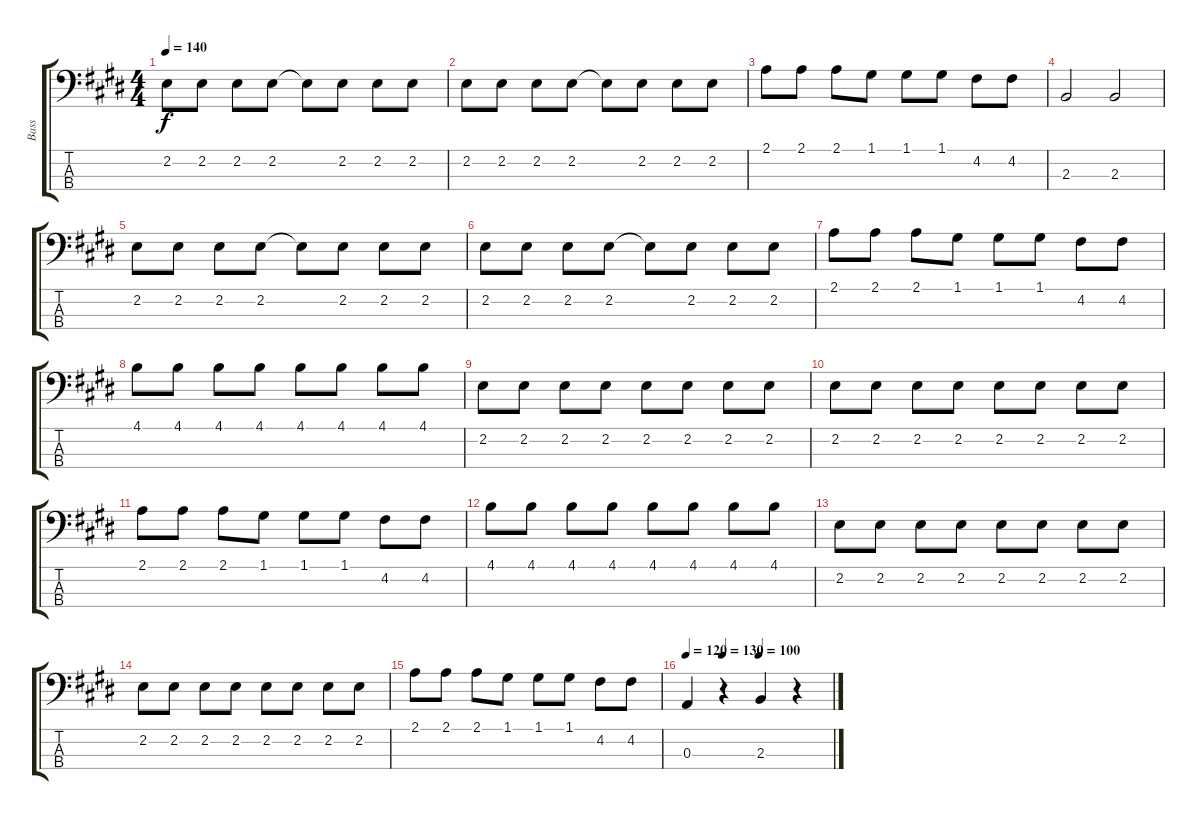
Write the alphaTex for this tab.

\track ("Bass" "Bass") {instrument electricbassfinger}
\staff {score tabs}
\tuning (G2 D2 A1 E1) {hide}
\ts (4 4)
\tempo 140
\clef f4
\ks e
2.2.8{dy f} 2.2.8 2.2.8 2.2.8 2.2{t}.8 2.2.8 2.2.8 2.2.8 |
2.2.8 2.2.8 2.2.8 2.2.8 2.2{t}.8 2.2.8 2.2.8 2.2.8 |
2.1.8 2.1.8 2.1.8 1.1.8 1.1.8 1.1.8 4.2.8 4.2.8 |
2.3.2 2.3.2 |
2.2.8 2.2.8 2.2.8 2.2.8 2.2{t}.8 2.2.8 2.2.8 2.2.8 |
2.2.8 2.2.8 2.2.8 2.2.8 2.2{t}.8 2.2.8 2.2.8 2.2.8 |
2.1.8 2.1.8 2.1.8 1.1.8 1.1.8 1.1.8 4.2.8 4.2.8 |
4.1.8 4.1.8 4.1.8 4.1.8 4.1.8 4.1.8 4.1.8 4.1.8 |
2.2.8 2.2.8 2.2.8 2.2.8 2.2.8 2.2.8 2.2.8 2.2.8 |
2.2.8 2.2.8 2.2.8 2.2.8 2.2.8 2.2.8 2.2.8 2.2.8 |
2.1.8 2.1.8 2.1.8 1.1.8 1.1.8 1.1.8 4.2.8 4.2.8 |
4.1.8 4.1.8 4.1.8 4.1.8 4.1.8 4.1.8 4.1.8 4.1.8 |
2.2.8 2.2.8 2.2.8 2.2.8 2.2.8 2.2.8 2.2.8 2.2.8 |
2.2.8 2.2.8 2.2.8 2.2.8 2.2.8 2.2.8 2.2.8 2.2.8 |
2.1.8 2.1.8 2.1.8 1.1.8 1.1.8 1.1.8 4.2.8 4.2.8 |
\tempo 120
\tempo (130 0.25)
\tempo (100 0.5)
0.3.4 r.4 2.3.4 r.4
